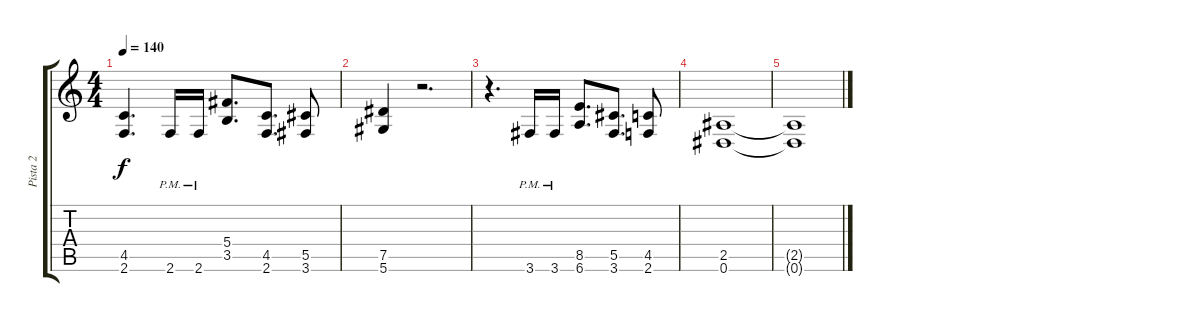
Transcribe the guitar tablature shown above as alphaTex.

\track ("Pista 2" "Pista 2") {instrument overdrivenguitar}
\staff {score tabs}
\tuning (Eb4 Bb3 Gb3 Db3 Ab2 Eb2) {hide}
\ts (4 4)
\tempo 140
\clef g2
\ks c
(4.5 2.6).4{d dy f} 2.6{pm}.16 2.6{pm}.16 (5.4 3.5).8{d} (4.5 2.6).8{d} (5.5 3.6).8 |
(7.5 5.6).4 r.2{d} |
r.4{d} 3.6{pm}.16 3.6{pm}.16 (8.5 6.6).8{d} (5.5 3.6).8{d} (4.5 2.6).8 |
(2.5 0.6).1 |
(2.5{t} 0.6{t}).1
